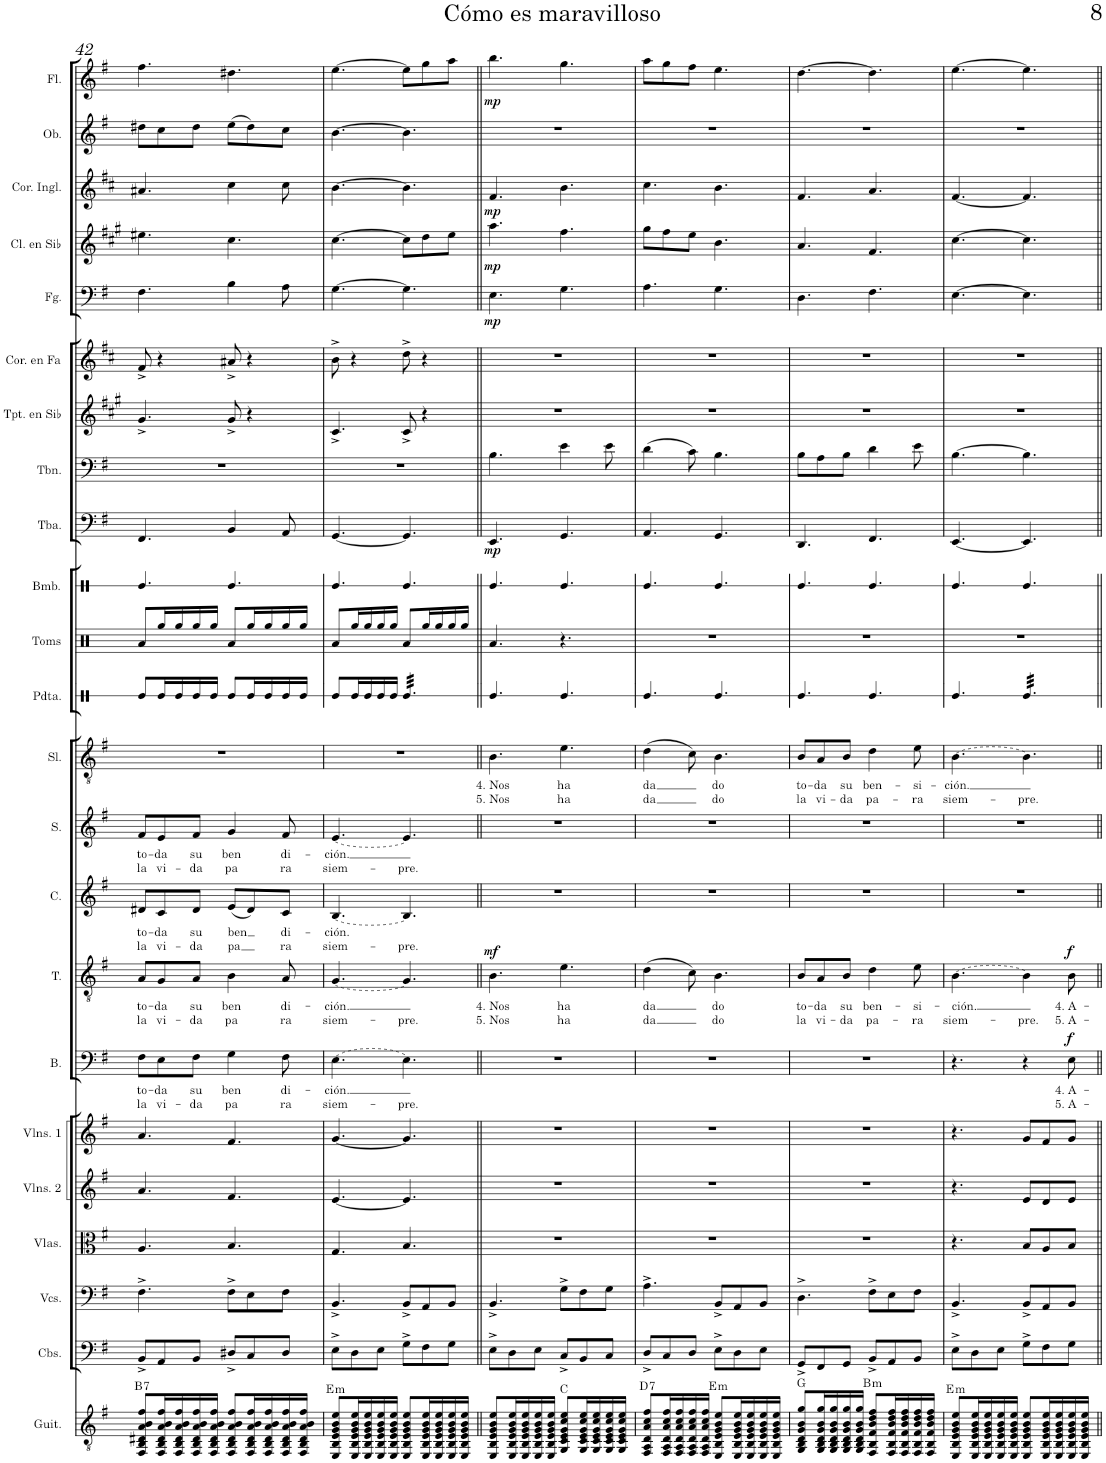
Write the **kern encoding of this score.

**kern	**harte	**kern	**kern	**kern	**kern	**kern	**kern	**text	**text	**dynam	**kern	**text	**text	**dynam	**kern	**text	**text	**kern	**text	**text	**kern	**text	**text	**kern	**kern	**kern	**kern	**dynam	**kern	**kern	**kern	**kern	**dynam	**kern	**dynam	**kern	**dynam	**kern	**kern	**dynam
*part23	*part23	*part22	*part21	*part20	*part19	*part18	*part17	*part17	*part17	*part17	*part16	*part16	*part16	*part16	*part15	*part15	*part15	*part14	*part14	*part14	*part13	*part13	*part13	*part12	*part11	*part10	*part9	*part9	*part8	*part7	*part6	*part5	*part5	*part4	*part4	*part3	*part3	*part2	*part1	*part1
*staff23	*	*staff22	*staff21	*staff20	*staff19	*staff18	*staff17	*staff17	*staff17	*staff17	*staff16	*staff16	*staff16	*staff16	*staff15	*staff15	*staff15	*staff14	*staff14	*staff14	*staff13	*staff13	*staff13	*staff12	*staff11	*staff10	*staff9	*staff9	*staff8	*staff7	*staff6	*staff5	*staff5	*staff4	*staff4	*staff3	*staff3	*staff2	*staff1	*staff1
*I"Guitarra clásica	*	*I"Contrabajos	*I"Violonchelos	*I"Violas	*I"Violines 2	*I"Violines 1	*I"Bajo	*	*	*	*I"Tenor	*	*	*	*I"Contralto	*	*	*I"Soprano	*	*	*I"Solista	*	*	*I"Pandereta	*I"Toms	*I"Bombo	*I"Tuba	*	*I"Trombón	*I"Trompeta en Sib	*I"Trompa en Fa	*I"Fagot	*	*I"Clarinete en Sib	*	*I"Corno inglés	*	*I"Oboe	*I"Flauta	*
*I'Guit.	*	*I'Cbs.	*I'Vcs.	*I'Vlas.	*I'Vlns. 2	*I'Vlns. 1	*I'B.	*	*	*	*I'T.	*	*	*	*I'C.	*	*	*I'S.	*	*	*I'Sl.	*	*	*I'Pdta.	*I'Toms	*I'Bmb.	*I'Tba.	*	*I'Tbn.	*I'Tpt. en Sib	*	*I'Fg.	*	*I'Cl. en Sib	*	*I'Cor. Ingl.	*	*I'Ob.	*I'Fl.	*
!!LO:PB:g=z
*clefGv2	*	*clefF4	*clefF4	*clefC3	*clefG2	*clefG2	*clefF4	*	*	*	*clefGv2	*	*	*	*clefG2	*	*	*clefG2	*	*	*clefGv2	*	*	*clefX	*clefX	*clefX	*clefF4	*	*clefF4	*clefG2	*clefG2	*clefF4	*	*clefG2	*	*clefG2	*	*clefG2	*clefG2	*
*	*	*Trd7c12	*	*	*	*	*	*	*	*	*	*	*	*	*	*	*	*	*	*	*	*	*	*	*	*	*	*	*	*Trd1c2	*Trd4c7	*	*	*Trd1c2	*	*Trd4c7	*	*	*	*
*k[f#]	*	*k[f#]	*k[f#]	*k[f#]	*k[f#]	*k[f#]	*k[f#]	*	*	*	*k[f#]	*	*	*	*k[f#]	*	*	*k[f#]	*	*	*k[f#]	*	*	*k[]	*k[]	*k[]	*k[f#]	*	*k[f#]	*k[f#c#g#]	*k[f#c#]	*k[f#]	*	*k[f#c#g#]	*	*k[f#c#]	*	*k[f#]	*k[f#]	*
*M6/8	*	*M6/8	*M6/8	*M6/8	*M6/8	*M6/8	*M6/8	*	*	*	*M6/8	*	*	*	*M6/8	*	*	*M6/8	*	*	*M6/8	*	*	*M6/8	*M6/8	*M6/8	*M6/8	*	*M6/8	*M6/8	*M6/8	*M6/8	*	*M6/8	*	*M6/8	*	*M6/8	*M6/8	*
=42	=42	=42	=42	=42	=42	=42	=42	=42	=42	=42	=42	=42	=42	=42	=42	=42	=42	=42	=42	=42	=42	=42	=42	=42	=42	=42	=42	=42	=42	=42	=42	=42	=42	=42	=42	=42	=42	=42	=42	=42
!	!LO:H:kt=7	!	!	!	!	!	!	!LO:LY:b	!LO:LY:b	!	!	!LO:LY:b	!LO:LY:b	!	!	!LO:LY:b	!LO:LY:b	!	!LO:LY:b	!LO:LY:b	!	!	!	!	!	!	!	!	!	!	!	!	!	!	!	!	!	!	!	!
8FF#/ 8BB/ 8D#X/ 8A/ 8B/ 8f#/L	B:7	8BB^/L	4.F#^\	4.A/	4.a/	4.a/	8F#\L	to-	la	.	8A/L	to-	la	.	8d#X/L	to-	la	8f#/L	to-	la	2.r	.	.	8Re/L	8Ra/L	4.Re/	4.FF#/	.	2.r	4.g#^/	8f#^/	4.F#\	.	4.ee#X\	.	4.a#X/	.	8dd#X\L	4.ff#\	.
!	!	!	!	!	!	!	!	!LO:LY:b	!LO:LY:b	!	!	!LO:LY:b	!LO:LY:b	!	!	!LO:LY:b	!LO:LY:b	!	!LO:LY:b	!LO:LY:b	!	!	!	!	!	!	!	!	!	!	!	!	!	!	!	!	!	!	!	!
16FF#/ 16BB/ 16D#/ 16A/ 16B/ 16f#/L	.	8AA/	.	.	.	.	8E\	-da	vi-	.	8G/	-da	vi-	.	8c/	-da	vi-	8e/	-da	vi-	.	.	.	16Re/L	16Rgg/L	.	.	.	.	.	4r	.	.	.	.	.	.	8cc\	.	.
16FF#/ 16BB/ 16D#/ 16A/ 16B/ 16f#/	.	.	.	.	.	.	.	.	.	.	.	.	.	.	.	.	.	.	.	.	.	.	.	16Re/	16Rgg/	.	.	.	.	.	.	.	.	.	.	.	.	.	.	.
!	!	!	!	!	!	!	!	!LO:LY:b	!LO:LY:b	!	!	!LO:LY:b	!LO:LY:b	!	!	!LO:LY:b	!LO:LY:b	!	!LO:LY:b	!LO:LY:b	!	!	!	!	!	!	!	!	!	!	!	!	!	!	!	!	!	!	!	!
16FF#/ 16BB/ 16D#/ 16A/ 16B/ 16f#/	.	8BB/J	.	.	.	.	8F#\J	su	-da	.	8A/J	su	-da	.	8d#/J	su	-da	8f#/J	su	-da	.	.	.	16Re/	16Rgg/	.	.	.	.	.	.	.	.	.	.	.	.	8dd#\J	.	.
16FF#/ 16BB/ 16D#/ 16A/ 16B/ 16f#/JJ	.	.	.	.	.	.	.	.	.	.	.	.	.	.	.	.	.	.	.	.	.	.	.	16Re/JJ	16Rgg/JJ	.	.	.	.	.	.	.	.	.	.	.	.	.	.	.
!	!	!	!	!	!	!	!	!LO:LY:b	!LO:LY:b	!	!	!LO:LY:b	!LO:LY:b	!	!	!LO:LY:b	!LO:LY:b	!	!LO:LY:b	!LO:LY:b	!	!	!	!	!	!	!	!	!	!	!	!	!	!	!	!	!	!	!	!
8FF#/ 8BB/ 8D#/ 8A/ 8B/ 8f#/L	.	8D#X^/L	8F#^\L	4.B/	4.f#/	4.f#/	4G\	ben	pa	.	4B\	ben	pa	.	(8e/L	ben	pa	4g/	ben	pa	.	.	.	8Re/L	8Ra/L	4.Re/	4BB/	.	.	8g#^/	8a#X^/	4B\	.	4.cc#\	.	4cc#\	.	(8ee\L	4.dd#X\	.
16FF#/ 16BB/ 16D#/ 16A/ 16B/ 16f#/L	.	8C/	8E\	.	.	.	.	.	.	.	.	.	.	.	8d#/)	.	.	.	.	.	.	.	.	16Re/L	16Rgg/L	.	.	.	.	4r	4r	.	.	.	.	.	.	8dd#\)	.	.
16FF#/ 16BB/ 16D#/ 16A/ 16B/ 16f#/	.	.	.	.	.	.	.	.	.	.	.	.	.	.	.	.	.	.	.	.	.	.	.	16Re/	16Rgg/	.	.	.	.	.	.	.	.	.	.	.	.	.	.	.
!	!	!	!	!	!	!	!	!LO:LY:b	!LO:LY:b	!	!	!LO:LY:b	!LO:LY:b	!	!	!LO:LY:b	!LO:LY:b	!	!LO:LY:b	!LO:LY:b	!	!	!	!	!	!	!	!	!	!	!	!	!	!	!	!	!	!	!	!
16FF#/ 16BB/ 16D#/ 16A/ 16B/ 16f#/	.	8D#/J	8F#\J	.	.	.	8F#\	-di-	-ra	.	8A/	-di-	-ra	.	8c/J	di-	ra	8f#/	-di-	-ra	.	.	.	16Re/	16Rgg/	.	8AA/	.	.	.	.	8A\	.	.	.	8cc#\	.	8cc\J	.	.
16FF#/ 16BB/ 16D#/ 16A/ 16B/ 16f#/JJ	.	.	.	.	.	.	.	.	.	.	.	.	.	.	.	.	.	.	.	.	.	.	.	16Re/JJ	16Rgg/JJ	.	.	.	.	.	.	.	.	.	.	.	.	.	.	.
=43	=43	=43	=43	=43	=43	=43	=43	=43	=43	=43	=43	=43	=43	=43	=43	=43	=43	=43	=43	=43	=43	=43	=43	=43	=43	=43	=43	=43	=43	=43	=43	=43	=43	=43	=43	=43	=43	=43	=43	=43
!	!LO:H:kt=m	!	!	!	!	!	!LO:T:dash	!LO:LY:b	!LO:LY:b	!	!LO:T:dash	!LO:LY:b	!LO:LY:b	!	!LO:T:dash	!LO:LY:b	!LO:LY:b	!LO:T:dash	!LO:LY:b	!LO:LY:b	!	!	!	!	!	!	!	!	!	!	!	!	!	!	!	!	!	!	!	!
8EE/ 8BB/ 8E/ 8G/ 8B/ 8e/L	E:min	8E^\L	4.BB^/	4.G/	[4.e/	[4.g/	[4.E\	-ción.	siem-	.	[4.G/	-ción.	siem-	.	[4.B/	-ción.	siem-	[4.e/	-ción.	siem-	2.r	.	.	8Re/L	8Ra/L	4.Re/	[4.GG/	.	2.r	4.c#^/	8b^\	[4.G\	.	[4.cc#\	.	[4.b\	.	[4.b\	[4.ee\	.
16EE/ 16BB/ 16E/ 16G/ 16B/ 16e/L	.	8D\	.	.	.	.	.	.	.	.	.	.	.	.	.	.	.	.	.	.	.	.	.	16Re/L	16Rgg/L	.	.	.	.	.	4r	.	.	.	.	.	.	.	.	.
16EE/ 16BB/ 16E/ 16G/ 16B/ 16e/	.	.	.	.	.	.	.	.	.	.	.	.	.	.	.	.	.	.	.	.	.	.	.	16Re/	16Rgg/	.	.	.	.	.	.	.	.	.	.	.	.	.	.	.
16EE/ 16BB/ 16E/ 16G/ 16B/ 16e/	.	8E\J	.	.	.	.	.	.	.	.	.	.	.	.	.	.	.	.	.	.	.	.	.	16Re/	16Rgg/	.	.	.	.	.	.	.	.	.	.	.	.	.	.	.
16EE/ 16BB/ 16E/ 16G/ 16B/ 16e/JJ	.	.	.	.	.	.	.	.	.	.	.	.	.	.	.	.	.	.	.	.	.	.	.	16Re/JJ	16Rgg/JJ	.	.	.	.	.	.	.	.	.	.	.	.	.	.	.
!	!	!	!	!	!	!	!	!	!LO:LY:b	!	!	!	!LO:LY:b	!	!	!	!LO:LY:b	!	!	!LO:LY:b	!	!	!	!	!	!	!	!	!	!	!	!	!	!	!	!	!	!	!	!
*	*	*	*	*	*	*	*	*	*	*	*	*	*	*	*	*	*	*	*	*	*	*	*	*tremolo	*	*	*	*	*	*	*	*	*	*	*	*	*	*	*	*
8EE/ 8BB/ 8E/ 8G/ 8B/ 8e/L	.	8G^\L	8BB^/L	4.B/	4.e/]	4.g/]	4.E\]	.	-pre.	.	4.G/]	.	-pre.	.	4.B/]	.	-pre.	4.e/]	.	-pre.	.	.	.	32Re/LLL	8Ra/L	4.Re/	4.GG/]	.	.	8c#^/	8dd^\	4.G\]	.	8cc#\L]	.	4.b\]	.	4.b\]	8ee\L]	.
.	.	.	.	.	.	.	.	.	.	.	.	.	.	.	.	.	.	.	.	.	.	.	.	32Re/	.	.	.	.	.	.	.	.	.	.	.	.	.	.	.	.
.	.	.	.	.	.	.	.	.	.	.	.	.	.	.	.	.	.	.	.	.	.	.	.	32Re/	.	.	.	.	.	.	.	.	.	.	.	.	.	.	.	.
.	.	.	.	.	.	.	.	.	.	.	.	.	.	.	.	.	.	.	.	.	.	.	.	32Re/	.	.	.	.	.	.	.	.	.	.	.	.	.	.	.	.
16EE/ 16BB/ 16E/ 16G/ 16B/ 16e/L	.	8F#\	8AA/	.	.	.	.	.	.	.	.	.	.	.	.	.	.	.	.	.	.	.	.	32Re/	16Rgg/L	.	.	.	.	4r	4r	.	.	8dd\	.	.	.	.	8gg\	.
.	.	.	.	.	.	.	.	.	.	.	.	.	.	.	.	.	.	.	.	.	.	.	.	32Re/	.	.	.	.	.	.	.	.	.	.	.	.	.	.	.	.
16EE/ 16BB/ 16E/ 16G/ 16B/ 16e/	.	.	.	.	.	.	.	.	.	.	.	.	.	.	.	.	.	.	.	.	.	.	.	32Re/	16Rgg/	.	.	.	.	.	.	.	.	.	.	.	.	.	.	.
.	.	.	.	.	.	.	.	.	.	.	.	.	.	.	.	.	.	.	.	.	.	.	.	32Re/	.	.	.	.	.	.	.	.	.	.	.	.	.	.	.	.
16EE/ 16BB/ 16E/ 16G/ 16B/ 16e/	.	8G\J	8BB/J	.	.	.	.	.	.	.	.	.	.	.	.	.	.	.	.	.	.	.	.	32Re/	16Rgg/	.	.	.	.	.	.	.	.	8ee\J	.	.	.	.	8aa\J	.
.	.	.	.	.	.	.	.	.	.	.	.	.	.	.	.	.	.	.	.	.	.	.	.	32Re/	.	.	.	.	.	.	.	.	.	.	.	.	.	.	.	.
16EE/ 16BB/ 16E/ 16G/ 16B/ 16e/JJ	.	.	.	.	.	.	.	.	.	.	.	.	.	.	.	.	.	.	.	.	.	.	.	32Re/	16Rgg/JJ	.	.	.	.	.	.	.	.	.	.	.	.	.	.	.
.	.	.	.	.	.	.	.	.	.	.	.	.	.	.	.	.	.	.	.	.	.	.	.	32Re/JJJ	.	.	.	.	.	.	.	.	.	.	.	.	.	.	.	.
*	*	*	*	*	*	*	*	*	*	*	*	*	*	*	*	*	*	*	*	*	*	*	*	*Xtremolo	*	*	*	*	*	*	*	*	*	*	*	*	*	*	*	*
=44||	=44||	=44||	=44||	=44||	=44||	=44||	=44||	=44||	=44||	=44||	=44||	=44||	=44||	=44||	=44||	=44||	=44||	=44||	=44||	=44||	=44||	=44||	=44||	=44||	=44||	=44||	=44||	=44||	=44||	=44||	=44||	=44||	=44||	=44||	=44||	=44||	=44||	=44||	=44||	=44||
!	!	!	!	!	!	!	!	!	!	!	!	!LO:LY:b	!LO:LY:b	!LO:DY:a	!	!	!	!	!	!	!	!LO:LY:b	!LO:LY:b	!	!	!	!	!LO:DY:b	!	!	!	!	!LO:DY:b	!	!LO:DY:b	!	!LO:DY:b	!	!	!LO:DY:b
8EE/ 8BB/ 8E/ 8G/ 8B/ 8e/L	.	8E^\L	4.BB^/	2.r	2.r	2.r	2.r	.	.	.	4.B\	4. Nos	5. Nos	mf	2.r	.	.	2.r	.	.	4.B\	4. Nos	5. Nos	4.Re/	4.Ra/	4.Re/	4.EE/	mp	4.B\	2.r	2.r	4.E\	mp	4.aa\	mp	4.f#/	mp	2.r	4.bb\	mp
16EE/ 16BB/ 16E/ 16G/ 16B/ 16e/L	.	8D\	.	.	.	.	.	.	.	.	.	.	.	.	.	.	.	.	.	.	.	.	.	.	.	.	.	.	.	.	.	.	.	.	.	.	.	.	.	.
16EE/ 16BB/ 16E/ 16G/ 16B/ 16e/	.	.	.	.	.	.	.	.	.	.	.	.	.	.	.	.	.	.	.	.	.	.	.	.	.	.	.	.	.	.	.	.	.	.	.	.	.	.	.	.
16EE/ 16BB/ 16E/ 16G/ 16B/ 16e/	.	8E\J	.	.	.	.	.	.	.	.	.	.	.	.	.	.	.	.	.	.	.	.	.	.	.	.	.	.	.	.	.	.	.	.	.	.	.	.	.	.
16EE/ 16BB/ 16E/ 16G/ 16B/ 16e/JJ	.	.	.	.	.	.	.	.	.	.	.	.	.	.	.	.	.	.	.	.	.	.	.	.	.	.	.	.	.	.	.	.	.	.	.	.	.	.	.	.
!	!	!	!	!	!	!	!	!	!	!	!	!LO:LY:b	!LO:LY:b	!	!	!	!	!	!	!	!	!LO:LY:b	!LO:LY:b	!	!	!	!	!	!	!	!	!	!	!	!	!	!	!	!	!
8GG/ 8C/ 8E/ 8G/ 8c/ 8e/L	C:maj	8C^/L	8G^\L	.	.	.	.	.	.	.	4.e\	ha	ha	.	.	.	.	.	.	.	4.e\	ha	ha	4.Re/	4.r	4.Re/	4.GG/	.	4e\	.	.	4.G\	.	4.ff#\	.	4.b\	.	.	4.gg\	.
16GG/ 16C/ 16E/ 16G/ 16c/ 16e/L	.	8BB/	8F#\	.	.	.	.	.	.	.	.	.	.	.	.	.	.	.	.	.	.	.	.	.	.	.	.	.	.	.	.	.	.	.	.	.	.	.	.	.
16GG/ 16C/ 16E/ 16G/ 16c/ 16e/	.	.	.	.	.	.	.	.	.	.	.	.	.	.	.	.	.	.	.	.	.	.	.	.	.	.	.	.	.	.	.	.	.	.	.	.	.	.	.	.
16GG/ 16C/ 16E/ 16G/ 16c/ 16e/	.	8C/J	8G\J	.	.	.	.	.	.	.	.	.	.	.	.	.	.	.	.	.	.	.	.	.	.	.	.	.	8e\	.	.	.	.	.	.	.	.	.	.	.
16GG/ 16C/ 16E/ 16G/ 16c/ 16e/JJ	.	.	.	.	.	.	.	.	.	.	.	.	.	.	.	.	.	.	.	.	.	.	.	.	.	.	.	.	.	.	.	.	.	.	.	.	.	.	.	.
=45	=45	=45	=45	=45	=45	=45	=45	=45	=45	=45	=45	=45	=45	=45	=45	=45	=45	=45	=45	=45	=45	=45	=45	=45	=45	=45	=45	=45	=45	=45	=45	=45	=45	=45	=45	=45	=45	=45	=45	=45
!	!LO:H:kt=7	!	!	!	!	!	!	!	!	!	!	!LO:LY:b	!LO:LY:b	!	!	!	!	!	!	!	!	!LO:LY:b	!LO:LY:b	!	!	!	!	!	!	!	!	!	!	!	!	!	!	!	!	!
8FF#/ 8AA/ 8D/ 8A/ 8c/ 8f#/L	D:7	8D^/L	4.A^\	2.r	2.r	2.r	2.r	.	.	.	(4d\	da	da	.	2.r	.	.	2.r	.	.	(4d\	da	da	4.Re/	2.r	4.Re/	4.AA/	.	(4d\	2.r	2.r	4.A\	.	8gg#\L	.	4.cc#\	.	2.r	8aa\L	.
16FF#/ 16AA/ 16D/ 16A/ 16c/ 16f#/L	.	8C/	.	.	.	.	.	.	.	.	.	.	.	.	.	.	.	.	.	.	.	.	.	.	.	.	.	.	.	.	.	.	.	8ff#\	.	.	.	.	8gg\	.
16FF#/ 16AA/ 16D/ 16A/ 16c/ 16f#/	.	.	.	.	.	.	.	.	.	.	.	.	.	.	.	.	.	.	.	.	.	.	.	.	.	.	.	.	.	.	.	.	.	.	.	.	.	.	.	.
16FF#/ 16AA/ 16D/ 16A/ 16c/ 16f#/	.	8D/J	.	.	.	.	.	.	.	.	8c\)	.	.	.	.	.	.	.	.	.	8c\)	.	.	.	.	.	.	.	8c\)	.	.	.	.	8ee\J	.	.	.	.	8ff#\J	.
16FF#/ 16AA/ 16D/ 16A/ 16c/ 16f#/JJ	.	.	.	.	.	.	.	.	.	.	.	.	.	.	.	.	.	.	.	.	.	.	.	.	.	.	.	.	.	.	.	.	.	.	.	.	.	.	.	.
!	!LO:H:kt=m	!	!	!	!	!	!	!	!	!	!	!LO:LY:b	!LO:LY:b	!	!	!	!	!	!	!	!	!LO:LY:b	!LO:LY:b	!	!	!	!	!	!	!	!	!	!	!	!	!	!	!	!	!
8EE/ 8BB/ 8E/ 8G/ 8B/ 8e/L	E:min	8E^\L	8BB^/L	.	.	.	.	.	.	.	4.B\	do	do	.	.	.	.	.	.	.	4.B\	do	do	4.Re/	.	4.Re/	4.GG/	.	4.B\	.	.	4.G\	.	4.b\	.	4.b\	.	.	4.ee\	.
16EE/ 16BB/ 16E/ 16G/ 16B/ 16e/L	.	8D\	8AA/	.	.	.	.	.	.	.	.	.	.	.	.	.	.	.	.	.	.	.	.	.	.	.	.	.	.	.	.	.	.	.	.	.	.	.	.	.
16EE/ 16BB/ 16E/ 16G/ 16B/ 16e/	.	.	.	.	.	.	.	.	.	.	.	.	.	.	.	.	.	.	.	.	.	.	.	.	.	.	.	.	.	.	.	.	.	.	.	.	.	.	.	.
16EE/ 16BB/ 16E/ 16G/ 16B/ 16e/	.	8E\J	8BB/J	.	.	.	.	.	.	.	.	.	.	.	.	.	.	.	.	.	.	.	.	.	.	.	.	.	.	.	.	.	.	.	.	.	.	.	.	.
16EE/ 16BB/ 16E/ 16G/ 16B/ 16e/JJ	.	.	.	.	.	.	.	.	.	.	.	.	.	.	.	.	.	.	.	.	.	.	.	.	.	.	.	.	.	.	.	.	.	.	.	.	.	.	.	.
=46	=46	=46	=46	=46	=46	=46	=46	=46	=46	=46	=46	=46	=46	=46	=46	=46	=46	=46	=46	=46	=46	=46	=46	=46	=46	=46	=46	=46	=46	=46	=46	=46	=46	=46	=46	=46	=46	=46	=46	=46
!	!	!	!	!	!	!	!	!	!	!	!	!LO:LY:b	!LO:LY:b	!	!	!	!	!	!	!	!	!LO:LY:b	!LO:LY:b	!	!	!	!	!	!	!	!	!	!	!	!	!	!	!	!	!
8GG/ 8BB/ 8D/ 8G/ 8B/ 8g/L	G:maj	8GG^/L	4.D^\	2.r	2.r	2.r	2.r	.	.	.	8B/L	to-	la	.	2.r	.	.	2.r	.	.	8B/L	to-	la	4.Re/	2.r	4.Re/	4.DD/	.	8B\L	2.r	2.r	4.D\	.	4.a/	.	4.f#/	.	2.r	[4.dd\	.
!	!	!	!	!	!	!	!	!	!	!	!	!LO:LY:b	!LO:LY:b	!	!	!	!	!	!	!	!	!LO:LY:b	!LO:LY:b	!	!	!	!	!	!	!	!	!	!	!	!	!	!	!	!	!
16GG/ 16BB/ 16D/ 16G/ 16B/ 16g/L	.	8FF#/	.	.	.	.	.	.	.	.	8A/	-da	vi-	.	.	.	.	.	.	.	8A/	-da	vi-	.	.	.	.	.	8A\	.	.	.	.	.	.	.	.	.	.	.
16GG/ 16BB/ 16D/ 16G/ 16B/ 16g/	.	.	.	.	.	.	.	.	.	.	.	.	.	.	.	.	.	.	.	.	.	.	.	.	.	.	.	.	.	.	.	.	.	.	.	.	.	.	.	.
!	!	!	!	!	!	!	!	!	!	!	!	!LO:LY:b	!LO:LY:b	!	!	!	!	!	!	!	!	!LO:LY:b	!LO:LY:b	!	!	!	!	!	!	!	!	!	!	!	!	!	!	!	!	!
16GG/ 16BB/ 16D/ 16G/ 16B/ 16g/	.	8GG/J	.	.	.	.	.	.	.	.	8B/J	su	-da	.	.	.	.	.	.	.	8B/J	su	-da	.	.	.	.	.	8B\J	.	.	.	.	.	.	.	.	.	.	.
16GG/ 16BB/ 16D/ 16G/ 16B/ 16g/JJ	.	.	.	.	.	.	.	.	.	.	.	.	.	.	.	.	.	.	.	.	.	.	.	.	.	.	.	.	.	.	.	.	.	.	.	.	.	.	.	.
!	!LO:H:kt=m	!	!	!	!	!	!	!	!	!	!	!LO:LY:b	!LO:LY:b	!	!	!	!	!	!	!	!	!LO:LY:b	!LO:LY:b	!	!	!	!	!	!	!	!	!	!	!	!	!	!	!	!	!
8FF#/ 8BB/ 8F#/ 8B/ 8d/ 8f#/L	B:min	8BB^/L	8F#^\L	.	.	.	.	.	.	.	4d\	ben-	pa-	.	.	.	.	.	.	.	4d\	ben-	pa-	4.Re/	.	4.Re/	4.FF#/	.	4d\	.	.	4.F#\	.	4.f#/	.	4.a/	.	.	4.dd\]	.
16FF#/ 16BB/ 16F#/ 16B/ 16d/ 16f#/L	.	8AA/	8E\	.	.	.	.	.	.	.	.	.	.	.	.	.	.	.	.	.	.	.	.	.	.	.	.	.	.	.	.	.	.	.	.	.	.	.	.	.
16FF#/ 16BB/ 16F#/ 16B/ 16d/ 16f#/	.	.	.	.	.	.	.	.	.	.	.	.	.	.	.	.	.	.	.	.	.	.	.	.	.	.	.	.	.	.	.	.	.	.	.	.	.	.	.	.
!	!	!	!	!	!	!	!	!	!	!	!	!LO:LY:b	!LO:LY:b	!	!	!	!	!	!	!	!	!LO:LY:b	!LO:LY:b	!	!	!	!	!	!	!	!	!	!	!	!	!	!	!	!	!
16FF#/ 16BB/ 16F#/ 16B/ 16d/ 16f#/	.	8BB/J	8F#\J	.	.	.	.	.	.	.	8e\	-si-	-ra	.	.	.	.	.	.	.	8e\	-si-	-ra	.	.	.	.	.	8e\	.	.	.	.	.	.	.	.	.	.	.
16FF#/ 16BB/ 16F#/ 16B/ 16d/ 16f#/JJ	.	.	.	.	.	.	.	.	.	.	.	.	.	.	.	.	.	.	.	.	.	.	.	.	.	.	.	.	.	.	.	.	.	.	.	.	.	.	.	.
=47	=47	=47	=47	=47	=47	=47	=47	=47	=47	=47	=47	=47	=47	=47	=47	=47	=47	=47	=47	=47	=47	=47	=47	=47	=47	=47	=47	=47	=47	=47	=47	=47	=47	=47	=47	=47	=47	=47	=47	=47
!	!LO:H:kt=m	!	!	!	!	!	!	!	!	!	!LO:T:dash	!LO:LY:b	!LO:LY:b	!	!	!	!	!	!	!	!LO:T:dash	!LO:LY:b	!LO:LY:b	!	!	!	!	!	!	!	!	!	!	!	!	!	!	!	!	!
8EE/ 8BB/ 8E/ 8G/ 8B/ 8e/L	E:min	8E^\L	4.BB^/	4.r	4.r	4.r	4.r	.	.	.	[4.B\	-ción.	siem-	.	2.r	.	.	2.r	.	.	[4.B\	-ción.	siem-	4.Re/	2.r	4.Re/	[4.EE/	.	[4.B\	2.r	2.r	[4.E\	.	[4.cc#\	.	[4.f#/	.	2.r	[4.ee\	.
16EE/ 16BB/ 16E/ 16G/ 16B/ 16e/L	.	8D\	.	.	.	.	.	.	.	.	.	.	.	.	.	.	.	.	.	.	.	.	.	.	.	.	.	.	.	.	.	.	.	.	.	.	.	.	.	.
16EE/ 16BB/ 16E/ 16G/ 16B/ 16e/	.	.	.	.	.	.	.	.	.	.	.	.	.	.	.	.	.	.	.	.	.	.	.	.	.	.	.	.	.	.	.	.	.	.	.	.	.	.	.	.
16EE/ 16BB/ 16E/ 16G/ 16B/ 16e/	.	8E\J	.	.	.	.	.	.	.	.	.	.	.	.	.	.	.	.	.	.	.	.	.	.	.	.	.	.	.	.	.	.	.	.	.	.	.	.	.	.
16EE/ 16BB/ 16E/ 16G/ 16B/ 16e/JJ	.	.	.	.	.	.	.	.	.	.	.	.	.	.	.	.	.	.	.	.	.	.	.	.	.	.	.	.	.	.	.	.	.	.	.	.	.	.	.	.
!	!	!	!	!	!	!	!	!	!	!	!	!	!LO:LY:b	!	!	!	!	!	!	!	!	!	!LO:LY:b	!	!	!	!	!	!	!	!	!	!	!	!	!	!	!	!	!
*	*	*	*	*	*	*	*	*	*	*	*	*	*	*	*	*	*	*	*	*	*	*	*	*tremolo	*	*	*	*	*	*	*	*	*	*	*	*	*	*	*	*
8EE/ 8BB/ 8E/ 8G/ 8B/ 8e/L	.	8G^\L	8BB^/L	8B/L	8e/L	8g/L	4r	.	.	.	4B\]	.	-pre.	.	.	.	.	.	.	.	4.B\]	.	-pre.	32Re/LLL	.	4.Re/	4.EE/]	.	4.B\]	.	.	4.E\]	.	4.cc#\]	.	4.f#/]	.	.	4.ee\]	.
.	.	.	.	.	.	.	.	.	.	.	.	.	.	.	.	.	.	.	.	.	.	.	.	32Re/	.	.	.	.	.	.	.	.	.	.	.	.	.	.	.	.
.	.	.	.	.	.	.	.	.	.	.	.	.	.	.	.	.	.	.	.	.	.	.	.	32Re/	.	.	.	.	.	.	.	.	.	.	.	.	.	.	.	.
.	.	.	.	.	.	.	.	.	.	.	.	.	.	.	.	.	.	.	.	.	.	.	.	32Re/	.	.	.	.	.	.	.	.	.	.	.	.	.	.	.	.
16EE/ 16BB/ 16E/ 16G/ 16B/ 16e/L	.	8F#\	8AA/	8A/	8d/	8f#/	.	.	.	.	.	.	.	.	.	.	.	.	.	.	.	.	.	32Re/	.	.	.	.	.	.	.	.	.	.	.	.	.	.	.	.
.	.	.	.	.	.	.	.	.	.	.	.	.	.	.	.	.	.	.	.	.	.	.	.	32Re/	.	.	.	.	.	.	.	.	.	.	.	.	.	.	.	.
16EE/ 16BB/ 16E/ 16G/ 16B/ 16e/	.	.	.	.	.	.	.	.	.	.	.	.	.	.	.	.	.	.	.	.	.	.	.	32Re/	.	.	.	.	.	.	.	.	.	.	.	.	.	.	.	.
.	.	.	.	.	.	.	.	.	.	.	.	.	.	.	.	.	.	.	.	.	.	.	.	32Re/	.	.	.	.	.	.	.	.	.	.	.	.	.	.	.	.
!	!	!	!	!	!	!	!	!LO:LY:b	!LO:LY:b	!LO:DY:a	!	!LO:LY:b	!LO:LY:b	!LO:DY:a	!	!	!	!	!	!	!	!	!	!	!	!	!	!	!	!	!	!	!	!	!	!	!	!	!	!
16EE/ 16BB/ 16E/ 16G/ 16B/ 16e/	.	8G\J	8BB/J	8B/J	8e/J	8g/J	8E\	4. A-	5. A-	f	8B\	4. A-	5. A-	f	.	.	.	.	.	.	.	.	.	32Re/	.	.	.	.	.	.	.	.	.	.	.	.	.	.	.	.
.	.	.	.	.	.	.	.	.	.	.	.	.	.	.	.	.	.	.	.	.	.	.	.	32Re/	.	.	.	.	.	.	.	.	.	.	.	.	.	.	.	.
16EE/ 16BB/ 16E/ 16G/ 16B/ 16e/JJ	.	.	.	.	.	.	.	.	.	.	.	.	.	.	.	.	.	.	.	.	.	.	.	32Re/	.	.	.	.	.	.	.	.	.	.	.	.	.	.	.	.
.	.	.	.	.	.	.	.	.	.	.	.	.	.	.	.	.	.	.	.	.	.	.	.	32Re/JJJ	.	.	.	.	.	.	.	.	.	.	.	.	.	.	.	.
*	*	*	*	*	*	*	*	*	*	*	*	*	*	*	*	*	*	*	*	*	*	*	*	*Xtremolo	*	*	*	*	*	*	*	*	*	*	*	*	*	*	*	*
=||	=||	=||	=||	=||	=||	=||	=||	=||	=||	=||	=||	=||	=||	=||	=||	=||	=||	=||	=||	=||	=||	=||	=||	=||	=||	=||	=||	=||	=||	=||	=||	=||	=||	=||	=||	=||	=||	=||	=||	=||
*-	*-	*-	*-	*-	*-	*-	*-	*-	*-	*-	*-	*-	*-	*-	*-	*-	*-	*-	*-	*-	*-	*-	*-	*-	*-	*-	*-	*-	*-	*-	*-	*-	*-	*-	*-	*-	*-	*-	*-	*-
